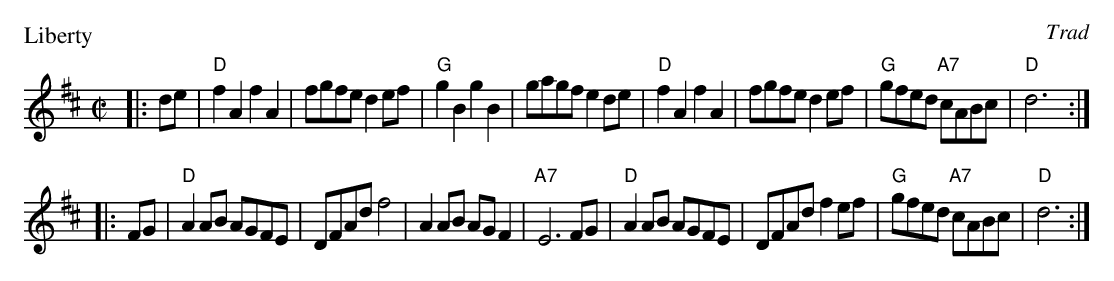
X:1
P: Liberty
O: Trad
M: C|
L: 1/8
K: D
|: de |\
"D" f2A2 f2A2 | fgfe d2ef | "G"g2B2 g2B2 | gagf e2de |\
"D" f2A2 f2A2 | fgfe d2ef | "G"gfed "A7"cABc | "D"d6 :|
|: FG |\
"D"A2AB AGFE | DFAd f4 | A2AB AGF2 | "A7"E6 FG |\
"D"A2AB AGFE | DFAd f2ef | "G"gfed "A7"cABc | "D"d6 :|
